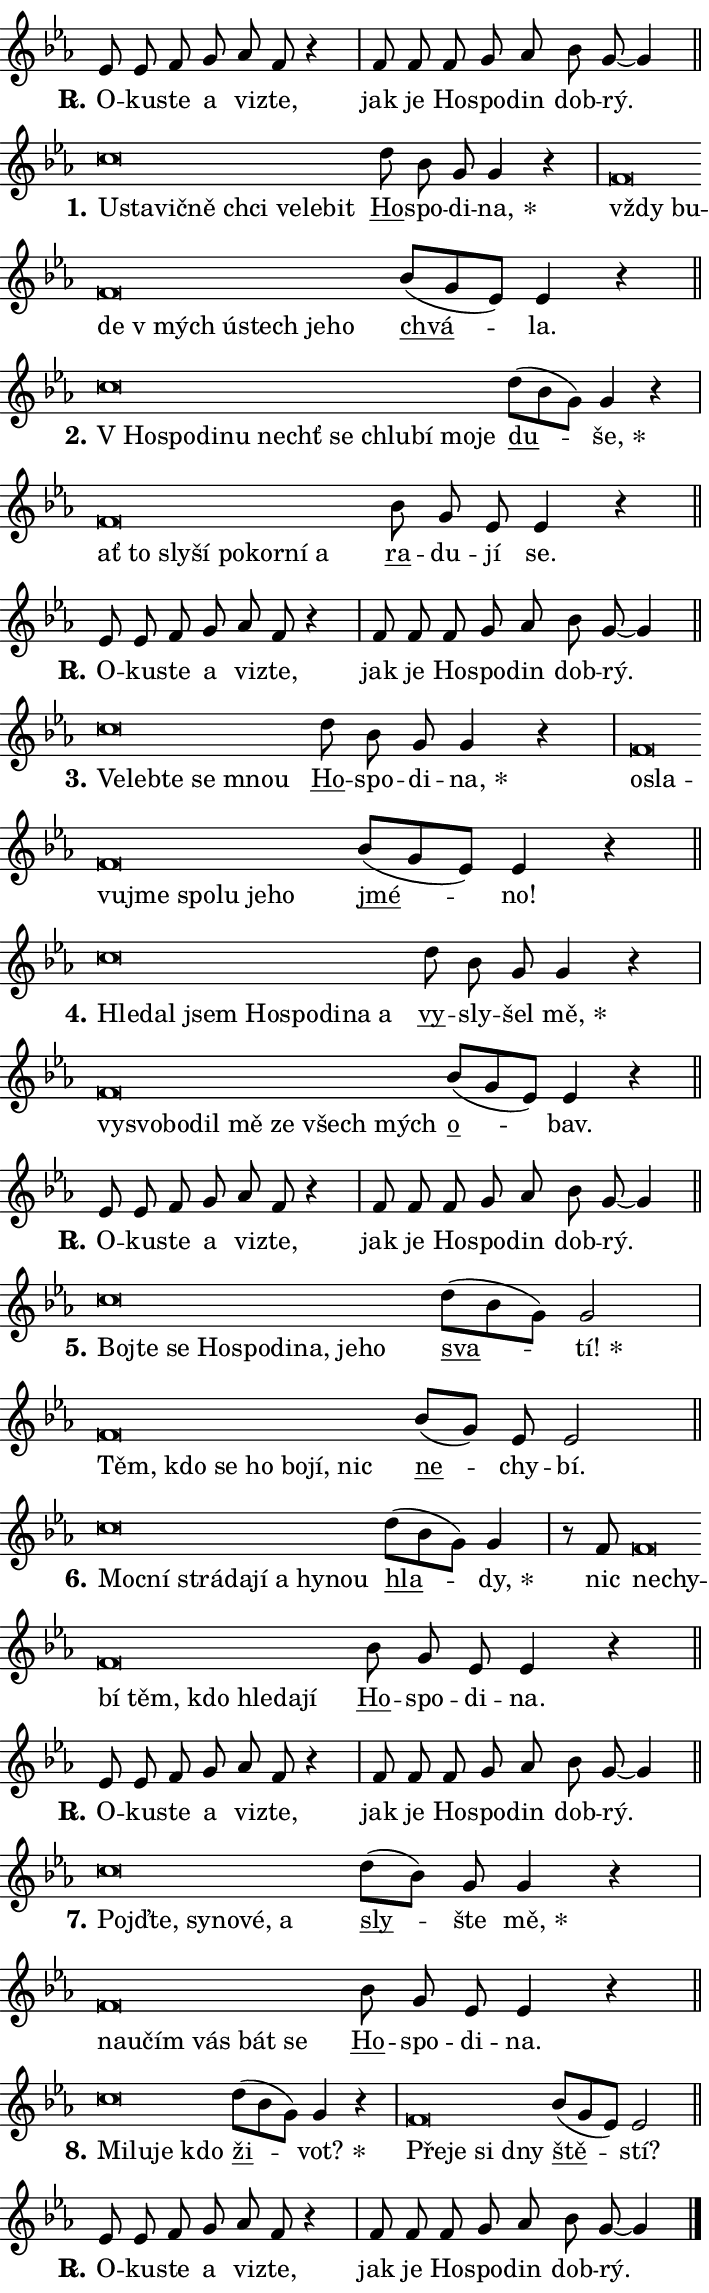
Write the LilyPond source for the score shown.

\version "2.24.0"
\header { tagline = "" }
\paper {
  indent = 0\cm
  top-margin = 0\cm
  right-margin = 0.13\cm % to fit lyric hyphens
  bottom-margin = 0\cm
  left-margin = 0\cm
  paper-width = 12\cm
  page-breaking = #ly:one-page-breaking
  system-system-spacing.basic-distance = #11
  score-system-spacing.basic-distance = #11
  ragged-last = ##f
}


%% Author: Thomas Morley
%% https://lists.gnu.org/archive/html/lilypond-user/2020-05/msg00002.html
#(define (line-position grob)
"Returns position of @var[grob} in current system:
   @code{'start}, if at first time-step
   @code{'end}, if at last time-step
   @code{'middle} otherwise
"
  (let* ((col (ly:item-get-column grob))
         (ln (ly:grob-object col 'left-neighbor))
         (rn (ly:grob-object col 'right-neighbor))
         (col-to-check-left (if (ly:grob? ln) ln col))
         (col-to-check-right (if (ly:grob? rn) rn col))
         (break-dir-left
           (and
             (ly:grob-property col-to-check-left 'non-musical #f)
             (ly:item-break-dir col-to-check-left)))
         (break-dir-right
           (and
             (ly:grob-property col-to-check-right 'non-musical #f)
             (ly:item-break-dir col-to-check-right))))
        (cond ((eqv? 1 break-dir-left) 'start)
              ((eqv? -1 break-dir-right) 'end)
              (else 'middle))))

#(define (tranparent-at-line-position vctor)
  (lambda (grob)
  "Relying on @code{line-position} select the relevant enry from @var{vctor}.
Used to determine transparency,"
    (case (line-position grob)
      ((end) (not (vector-ref vctor 0)))
      ((middle) (not (vector-ref vctor 1)))
      ((start) (not (vector-ref vctor 2))))))

noteHeadBreakVisibility =
#(define-music-function (break-visibility)(vector?)
"Makes @code{NoteHead}s transparent relying on @var{break-visibility}"
#{
  \override NoteHead.transparent =
    #(tranparent-at-line-position break-visibility)
#})

#(define delete-ledgers-for-transparent-note-heads
  (lambda (grob)
    "Reads whether a @code{NoteHead} is transparent.
If so this @code{NoteHead} is removed from @code{'note-heads} from
@var{grob}, which is supposed to be @code{LedgerLineSpanner}.
As a result ledgers are not printed for this @code{NoteHead}"
    (let* ((nhds-array (ly:grob-object grob 'note-heads))
           (nhds-list
             (if (ly:grob-array? nhds-array)
                 (ly:grob-array->list nhds-array)
                 '()))
           ;; Relies on the transparent-property being done before
           ;; Staff.LedgerLineSpanner.after-line-breaking is executed.
           ;; This is fragile ...
           (to-keep
             (remove
               (lambda (nhd)
                 (ly:grob-property nhd 'transparent #f))
               nhds-list)))
      ;; TODO find a better method to iterate over grob-arrays, similiar
      ;; to filter/remove etc for lists
      ;; For now rebuilt from scratch
      (set! (ly:grob-object grob 'note-heads)  '())
      (for-each
        (lambda (nhd)
          (ly:pointer-group-interface::add-grob grob 'note-heads nhd))
        to-keep))))

squashNotes = {
  \override NoteHead.X-extent = #'(-0.2 . 0.2)
  \override NoteHead.Y-extent = #'(-0.75 . 0)
  \override NoteHead.stencil =
    #(lambda (grob)
       (let ((pos (ly:grob-property grob 'staff-position)))
         (begin
           (if (< pos -7) (display "ERROR: Lower brevis then expected\n") (display ""))
           (if (<= pos -6) ly:text-interface::print ly:note-head::print))))
}
unSquashNotes = {
  \revert NoteHead.X-extent
  \revert NoteHead.Y-extent
  \revert NoteHead.stencil
}

hideNotes = \noteHeadBreakVisibility #begin-of-line-visible
unHideNotes = \noteHeadBreakVisibility #all-visible

% work-around for resetting accidentals
% https://lilypond.org/doc/v2.23/Documentation/notation/displaying-rhythms#unmetered-music
cadenzaMeasure = {
  \cadenzaOff
  \partial 1024 s1024
  \cadenzaOn
}

#(define-markup-command (accent layout props text) (markup?)
  "Underline accented syllable"
  (interpret-markup layout props
    #{\markup \override #'(offset . 4.3) \underline { #text }#}))

responsum = \markup \concat {
  "R" \hspace #-1.05 \path #0.1 #'((moveto 0 0.07) (lineto 0.9 0.8)) \hspace #0.05 "."
}

spaceSize = #0.6828661417322834 % exact space size for TeX Gyre Schola

\layout {
  \context {
    \Staff
    \remove "Time_signature_engraver"
    \override LedgerLineSpanner.after-line-breaking = #delete-ledgers-for-transparent-note-heads
  }
  \context {
    \Lyrics {
      \override LyricSpace.minimum-distance = \spaceSize
      \override LyricText.font-name = #"TeX Gyre Schola"
      \override LyricText.font-size = 1
      \override StanzaNumber.font-name = #"TeX Gyre Schola Bold"
      \override StanzaNumber.font-size = 1
    }
  }
  \context {
    \Score 
    \override NoteHead.text =
      #(lambda (grob) 
        (let ((pos (ly:grob-property grob 'staff-position)))
          #{\markup {
            \combine
              \halign #-0.55 \raise #(if (= pos -6) 0 0.5) \override #'(thickness . 2) \draw-line #'(3.2 . 0)
              \musicglyph "noteheads.sM1"
          }#}))
  }
}

% magnetic-lyrics.ily
%
%   written by
%     Jean Abou Samra <jean@abou-samra.fr>
%     Werner Lemberg <wl@gnu.org>
%
%   adapted by
%     Jiri Hon <jiri.hon@gmail.com>
%
% Version 2022-Apr-15

% https://www.mail-archive.com/lilypond-user@gnu.org/msg149350.html

#(define (Left_hyphen_pointer_engraver context)
   "Collect syllable-hyphen-syllable occurrences in lyrics and store
them in properties.  This engraver only looks to the left.  For
example, if the lyrics input is @code{foo -- bar}, it does the
following.

@itemize @bullet
@item
Set the @code{text} property of the @code{LyricHyphen} grob between
@q{foo} and @q{bar} to @code{foo}.

@item
Set the @code{left-hyphen} property of the @code{LyricText} grob with
text @q{foo} to the @code{LyricHyphen} grob between @q{foo} and
@q{bar}.
@end itemize

Use this auxiliary engraver in combination with the
@code{lyric-@/text::@/apply-@/magnetic-@/offset!} hook."
   (let ((hyphen #f)
         (text #f))
     (make-engraver
      (acknowledgers
       ((lyric-syllable-interface engraver grob source-engraver)
        (set! text grob)))
      (end-acknowledgers
       ((lyric-hyphen-interface engraver grob source-engraver)
        ;(when (not (grob::has-interface grob 'lyric-space-interface))
          (set! hyphen grob)));)
      ((stop-translation-timestep engraver)
       (when (and text hyphen)
         (ly:grob-set-object! text 'left-hyphen hyphen))
       (set! text #f)
       (set! hyphen #f)))))

#(define (lyric-text::apply-magnetic-offset! grob)
   "If the space between two syllables is less than the value in
property @code{LyricText@/.details@/.squash-threshold}, move the right
syllable to the left so that it gets concatenated with the left
syllable.

Use this function as a hook for
@code{LyricText@/.after-@/line-@/breaking} if the
@code{Left_@/hyphen_@/pointer_@/engraver} is active."
   (let ((hyphen (ly:grob-object grob 'left-hyphen #f)))
     (when hyphen
       (let ((left-text (ly:spanner-bound hyphen LEFT)))
         (when (grob::has-interface left-text 'lyric-syllable-interface)
           (let* ((common (ly:grob-common-refpoint grob left-text X))
                  (this-x-ext (ly:grob-extent grob common X))
                  (left-x-ext
                   (begin
                     ;; Trigger magnetism for left-text.
                     (ly:grob-property left-text 'after-line-breaking)
                     (ly:grob-extent left-text common X)))
                  ;; `delta` is the gap width between two syllables.
                  (delta (- (interval-start this-x-ext)
                            (interval-end left-x-ext)))
                  (details (ly:grob-property grob 'details))
                  (threshold (assoc-get 'squash-threshold details 0.2)))
             (when (< delta threshold)
               (let* (;; We have to manipulate the input text so that
                      ;; ligatures crossing syllable boundaries are not
                      ;; disabled.  For languages based on the Latin
                      ;; script this is essentially a beautification.
                      ;; However, for non-Western scripts it can be a
                      ;; necessity.
                      (lt (ly:grob-property left-text 'text))
                      (rt (ly:grob-property grob 'text))
                      (is-space (grob::has-interface hyphen 'lyric-space-interface))
                      (space (if is-space " " ""))
                      (extra-delta (if is-space spaceSize 0))
                      ;; Append new syllable.
                      (ltrt-space (if (and (string? lt) (string? rt))
                                (string-append lt space rt)
                                (make-concat-markup (list lt space rt))))
                      ;; Right-align `ltrt` to the right side.
                      (ltrt-space-markup (grob-interpret-markup
                               grob
                               (make-translate-markup
                                (cons (interval-length this-x-ext) 0)
                                (make-right-align-markup ltrt-space)))))
                 (begin
                   ;; Don't print `left-text`.
                   (ly:grob-set-property! left-text 'stencil #f)
                   ;; Set text and stencil (which holds all collected
                   ;; syllables so far) and shift it to the left.
                   (ly:grob-set-property! grob 'text ltrt-space)
                   (ly:grob-set-property! grob 'stencil ltrt-space-markup)
                   (ly:grob-translate-axis! grob (- (- delta extra-delta)) X))))))))))


#(define (lyric-hyphen::displace-bounds-first grob)
   ;; Make very sure this callback isn't triggered too early.
   (let ((left (ly:spanner-bound grob LEFT))
         (right (ly:spanner-bound grob RIGHT)))
     (ly:grob-property left 'after-line-breaking)
     (ly:grob-property right 'after-line-breaking)
     (ly:lyric-hyphen::print grob)))

squashThreshold = #0.4

\layout {
  \context {
    \Lyrics
    \consists #Left_hyphen_pointer_engraver
    \override LyricText.after-line-breaking =
      #lyric-text::apply-magnetic-offset!
    \override LyricHyphen.stencil = #lyric-hyphen::displace-bounds-first
    \override LyricText.details.squash-threshold = \squashThreshold
    \override LyricHyphen.minimum-distance = 0
    \override LyricHyphen.minimum-length = \squashThreshold
  }
}

squashText = \override LyricText.details.squash-threshold = 9999
unSquashText = \override LyricText.details.squash-threshold = \squashThreshold

leftText = \override LyricText.self-alignment-X = #LEFT
unLeftText = \revert LyricText.self-alignment-X

starOffset = #(lambda (grob) 
                (let ((x_offset (ly:self-alignment-interface::aligned-on-x-parent grob)))
                  (if (= x_offset 0) 0 (+ x_offset 1.2))))

star = #(define-music-function (syllable)(string?)
"Append star separator at the end of a syllable"
#{
  \once \override LyricText.X-offset = #starOffset
  \lyricmode { \markup {
    #syllable
    \override #'((font-name . "TeX Gyre Schola Bold")) \hspace #0.2 \lower #0.65 \larger "*"
  } }
#})

starAccent = #(define-music-function (syllable)(string?)
"Append star separator at the end of a syllable and make accent"
#{
  \once \override LyricText.X-offset = #starOffset
  \lyricmode { \markup {
    \accent #syllable
    \override #'((font-name . "TeX Gyre Schola Bold")) \hspace #0.2 \lower #0.65 \larger "*"
  } }
#})

breath = #(define-music-function (syllable)(string?)
"Append breathing indicator at the end of a syllable"
#{
  \lyricmode { \markup { #syllable "+" } }
#})

optionalBreath = #(define-music-function (syllable)(string?)
"Append optional breathing indicator at the end of a syllable"
#{
  \lyricmode { \markup { #syllable "(+)" } }
#})


\score {
    <<
        \new Voice = "melody" { \cadenzaOn \key es \major \relative { es'8 es f g as f r4 \cadenzaMeasure \bar "|" f8 f \bar "" f g as \bar "" bes g~ g4 \cadenzaMeasure \bar "||" \break } }
        \new Lyrics \lyricsto "melody" { \lyricmode { \set stanza = \responsum
O -- ku -- ste a vi -- zte, jak je Ho -- spo -- din dob -- rý. } }
    >>
    \layout {}
}

\score {
    <<
        \new Voice = "melody" { \cadenzaOn \key es \major \relative { \squashNotes c''\breve*1/16 \hideNotes \breve*1/16 \bar "" \breve*1/16 \bar "" \breve*1/16 \bar "" \breve*1/16 \bar "" \breve*1/16 \bar "" \breve*1/16 \breve*1/16 \bar "" \unHideNotes \unSquashNotes \bar "" d8 bes g g4 r \cadenzaMeasure \bar "|" \squashNotes f\breve*1/16 \hideNotes \breve*1/16 \bar "" \breve*1/16 \bar "" \breve*1/16 \bar "" \breve*1/16 \bar "" \breve*1/16 \bar "" \breve*1/16 \breve*1/16 \bar "" \unHideNotes \unSquashNotes \bar "" bes8[( g es)] es4 r \cadenzaMeasure \bar "||" \break } }
        \new Lyrics \lyricsto "melody" { \lyricmode { \set stanza = "1."
\leftText U -- \squashText sta -- vič -- ně chci ve -- le -- bit \unLeftText \unSquashText \markup \accent Ho -- spo -- di -- \star na, \leftText vždy \squashText bu -- de "v mých" ú -- stech je -- ho \unLeftText \unSquashText \markup \accent chvá -- la. } }
    >>
    \layout {}
}

\score {
    <<
        \new Voice = "melody" { \cadenzaOn \key es \major \relative { \squashNotes c''\breve*1/16 \hideNotes \breve*1/16 \bar "" \breve*1/16 \bar "" \breve*1/16 \bar "" \breve*1/16 \bar "" \breve*1/16 \bar "" \breve*1/16 \bar "" \breve*1/16 \bar "" \breve*1/16 \breve*1/16 \bar "" \unHideNotes \unSquashNotes \bar "" d8[( bes g)] g4 r \cadenzaMeasure \bar "|" \squashNotes f\breve*1/16 \hideNotes \breve*1/16 \bar "" \breve*1/16 \bar "" \breve*1/16 \bar "" \breve*1/16 \bar "" \breve*1/16 \bar "" \breve*1/16 \breve*1/16 \bar "" \unHideNotes \unSquashNotes \bar "" bes8 g es es4 r \cadenzaMeasure \bar "||" \break } }
        \new Lyrics \lyricsto "melody" { \lyricmode { \set stanza = "2."
\leftText "V Ho" -- \squashText spo -- di -- nu nechť se chlu -- bí mo -- je \unLeftText \unSquashText \markup \accent du -- \star še, \leftText ať \squashText to sly -- ší po -- kor -- ní a \unLeftText \unSquashText \markup \accent ra -- du -- jí se. } }
    >>
    \layout {}
}

\score {
    <<
        \new Voice = "melody" { \cadenzaOn \key es \major \relative { es'8 es f g as f r4 \cadenzaMeasure \bar "|" f8 f \bar "" f g as \bar "" bes g~ g4 \cadenzaMeasure \bar "||" \break } }
        \new Lyrics \lyricsto "melody" { \lyricmode { \set stanza = \responsum
O -- ku -- ste a vi -- zte, jak je Ho -- spo -- din dob -- rý. } }
    >>
    \layout {}
}

\score {
    <<
        \new Voice = "melody" { \cadenzaOn \key es \major \relative { \squashNotes c''\breve*1/16 \hideNotes \breve*1/16 \bar "" \breve*1/16 \bar "" \breve*1/16 \breve*1/16 \bar "" \unHideNotes \unSquashNotes \bar "" d8 bes g g4 r \cadenzaMeasure \bar "|" \squashNotes f\breve*1/16 \hideNotes \breve*1/16 \bar "" \breve*1/16 \bar "" \breve*1/16 \bar "" \breve*1/16 \bar "" \breve*1/16 \bar "" \breve*1/16 \breve*1/16 \bar "" \unHideNotes \unSquashNotes \bar "" bes8[( g es)] es4 r \cadenzaMeasure \bar "||" \break } }
        \new Lyrics \lyricsto "melody" { \lyricmode { \set stanza = "3."
\leftText Ve -- \squashText leb -- te se mnou \unLeftText \unSquashText \markup \accent Ho -- spo -- di -- \star na, \leftText o -- \squashText sla -- vu -- jme spo -- lu je -- ho \unLeftText \unSquashText \markup \accent jmé -- no! } }
    >>
    \layout {}
}

\score {
    <<
        \new Voice = "melody" { \cadenzaOn \key es \major \relative { \squashNotes c''\breve*1/16 \hideNotes \breve*1/16 \bar "" \breve*1/16 \bar "" \breve*1/16 \bar "" \breve*1/16 \bar "" \breve*1/16 \bar "" \breve*1/16 \breve*1/16 \bar "" \unHideNotes \unSquashNotes \bar "" d8 bes g g4 r \cadenzaMeasure \bar "|" \squashNotes f\breve*1/16 \hideNotes \breve*1/16 \bar "" \breve*1/16 \bar "" \breve*1/16 \bar "" \breve*1/16 \bar "" \breve*1/16 \bar "" \breve*1/16 \breve*1/16 \bar "" \unHideNotes \unSquashNotes \bar "" bes8[( g es)] es4 r \cadenzaMeasure \bar "||" \break } }
        \new Lyrics \lyricsto "melody" { \lyricmode { \set stanza = "4."
\leftText Hle -- \squashText dal jsem Ho -- spo -- di -- na a \unLeftText \unSquashText \markup \accent vy -- sly -- šel \star mě, \leftText vy -- \squashText svo -- bo -- dil mě ze všech mých \unLeftText \unSquashText \markup \accent o -- bav. } }
    >>
    \layout {}
}

\score {
    <<
        \new Voice = "melody" { \cadenzaOn \key es \major \relative { es'8 es f g as f r4 \cadenzaMeasure \bar "|" f8 f \bar "" f g as \bar "" bes g~ g4 \cadenzaMeasure \bar "||" \break } }
        \new Lyrics \lyricsto "melody" { \lyricmode { \set stanza = \responsum
O -- ku -- ste a vi -- zte, jak je Ho -- spo -- din dob -- rý. } }
    >>
    \layout {}
}

\score {
    <<
        \new Voice = "melody" { \cadenzaOn \key es \major \relative { \squashNotes c''\breve*1/16 \hideNotes \breve*1/16 \bar "" \breve*1/16 \bar "" \breve*1/16 \bar "" \breve*1/16 \bar "" \breve*1/16 \bar "" \breve*1/16 \bar "" \breve*1/16 \breve*1/16 \bar "" \unHideNotes \unSquashNotes \bar "" d8[( bes g)] g2 \cadenzaMeasure \bar "|" \squashNotes f\breve*1/16 \hideNotes \breve*1/16 \bar "" \breve*1/16 \bar "" \breve*1/16 \bar "" \breve*1/16 \bar "" \breve*1/16 \breve*1/16 \bar "" \unHideNotes \unSquashNotes \bar "" bes8[( g)] es es2 \cadenzaMeasure \bar "||" \break } }
        \new Lyrics \lyricsto "melody" { \lyricmode { \set stanza = "5."
\leftText Boj -- \squashText te se Ho -- spo -- di -- na, je -- ho \unLeftText \unSquashText \markup \accent sva -- \star tí! \leftText Těm, \squashText kdo se ho bo -- jí, nic \unLeftText \unSquashText \markup \accent ne -- chy -- bí. } }
    >>
    \layout {}
}

\score {
    <<
        \new Voice = "melody" { \cadenzaOn \key es \major \relative { \squashNotes c''\breve*1/16 \hideNotes \breve*1/16 \bar "" \breve*1/16 \bar "" \breve*1/16 \bar "" \breve*1/16 \bar "" \breve*1/16 \bar "" \breve*1/16 \breve*1/16 \bar "" \unHideNotes \unSquashNotes \bar "" d8[( bes g)] g4 \cadenzaMeasure \bar "|" r8 f8 \squashNotes f\breve*1/16 \hideNotes \breve*1/16 \bar "" \breve*1/16 \bar "" \breve*1/16 \bar "" \breve*1/16 \bar "" \breve*1/16 \bar "" \breve*1/16 \breve*1/16 \bar "" \unHideNotes \unSquashNotes \bar "" bes8 g es es4 r \cadenzaMeasure \bar "||" \break } }
        \new Lyrics \lyricsto "melody" { \lyricmode { \set stanza = "6."
\leftText Moc -- \squashText ní strá -- da -- jí a hy -- nou \unLeftText \unSquashText \markup \accent hla -- \star dy, nic \leftText ne -- \squashText chy -- bí těm, kdo hle -- da -- jí \unLeftText \unSquashText \markup \accent Ho -- spo -- di -- na. } }
    >>
    \layout {}
}

\score {
    <<
        \new Voice = "melody" { \cadenzaOn \key es \major \relative { es'8 es f g as f r4 \cadenzaMeasure \bar "|" f8 f \bar "" f g as \bar "" bes g~ g4 \cadenzaMeasure \bar "||" \break } }
        \new Lyrics \lyricsto "melody" { \lyricmode { \set stanza = \responsum
O -- ku -- ste a vi -- zte, jak je Ho -- spo -- din dob -- rý. } }
    >>
    \layout {}
}

\score {
    <<
        \new Voice = "melody" { \cadenzaOn \key es \major \relative { \squashNotes c''\breve*1/16 \hideNotes \breve*1/16 \bar "" \breve*1/16 \bar "" \breve*1/16 \bar "" \breve*1/16 \breve*1/16 \bar "" \unHideNotes \unSquashNotes \bar "" d8[( bes)] g g4 r \cadenzaMeasure \bar "|" \squashNotes f\breve*1/16 \hideNotes \breve*1/16 \bar "" \breve*1/16 \bar "" \breve*1/16 \bar "" \breve*1/16 \breve*1/16 \bar "" \unHideNotes \unSquashNotes \bar "" bes8 g es es4 r \cadenzaMeasure \bar "||" \break } }
        \new Lyrics \lyricsto "melody" { \lyricmode { \set stanza = "7."
\leftText Pojď -- \squashText te, sy -- no -- vé, a \unLeftText \unSquashText \markup \accent sly -- šte \star mě, \leftText na -- \squashText u -- čím vás bát se \unLeftText \unSquashText \markup \accent Ho -- spo -- di -- na. } }
    >>
    \layout {}
}

\score {
    <<
        \new Voice = "melody" { \cadenzaOn \key es \major \relative { \squashNotes c''\breve*1/16 \hideNotes \breve*1/16 \bar "" \breve*1/16 \breve*1/16 \bar "" \unHideNotes \unSquashNotes \bar "" d8[( bes g)] g4 r \cadenzaMeasure \bar "|" \squashNotes f\breve*1/16 \hideNotes \breve*1/16 \bar "" \breve*1/16 \breve*1/16 \bar "" \unHideNotes \unSquashNotes \bar "" bes8[( g es)] es2 \cadenzaMeasure \bar "||" \break } }
        \new Lyrics \lyricsto "melody" { \lyricmode { \set stanza = "8."
\leftText Mi -- \squashText lu -- je kdo \unLeftText \unSquashText \markup \accent ži -- \star vot? \leftText Pře -- \squashText je si dny \unLeftText \unSquashText \markup \accent ště -- stí? } }
    >>
    \layout {}
}

\score {
    <<
        \new Voice = "melody" { \cadenzaOn \key es \major \relative { es'8 es f g as f r4 \cadenzaMeasure \bar "|" f8 f \bar "" f g as \bar "" bes g~ g4 \cadenzaMeasure \bar "||" \break } \bar "|." }
        \new Lyrics \lyricsto "melody" { \lyricmode { \set stanza = \responsum
O -- ku -- ste a vi -- zte, jak je Ho -- spo -- din dob -- rý. } }
    >>
    \layout {}
}
